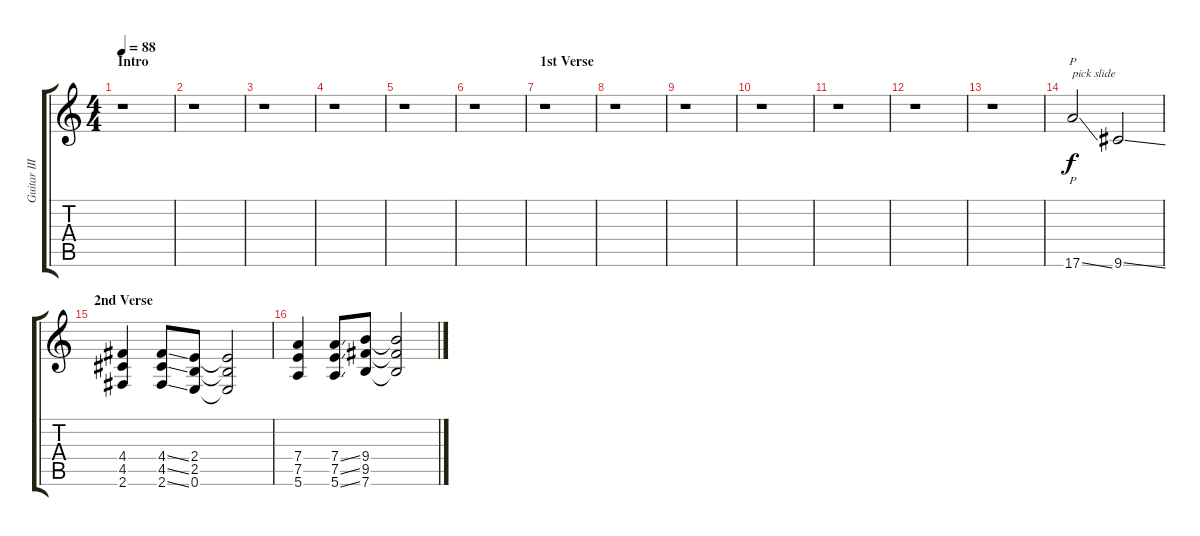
\track ("Guitar III" "Guitar III") {instrument distortionguitar}
\staff {score tabs}
\tuning (E4 B3 G3 D3 A2 E2) {hide}
\ts (4 4)
\section ("" "Intro")
\tempo 88
\clef g2
\ks c
r.1{dy f instrument distortionguitar} |
r.1 |
r.1 |
r.1 |
r.1 |
r.1 |
\section ("" "1st Verse")
r.1 |
r.1 |
r.1 |
r.1 |
r.1 |
r.1 |
r.1 |
17.6{ss}.2{p txt "pick slide"} 9.6{ss}.2 |
\section ("" "2nd Verse")
(4.4 4.5 2.6).4 (4.4{ss} 4.5{ss} 2.6{ss}).8 (2.4 2.5 0.6).8 (2.4{t} 2.5{t} 0.6{t}).2 |
(7.4 7.5 5.6).4 (7.4{ss} 7.5{ss} 5.6{ss}).8 (9.4 9.5 7.6).8 (9.4{t} 9.5{t} 7.6{t}).2
